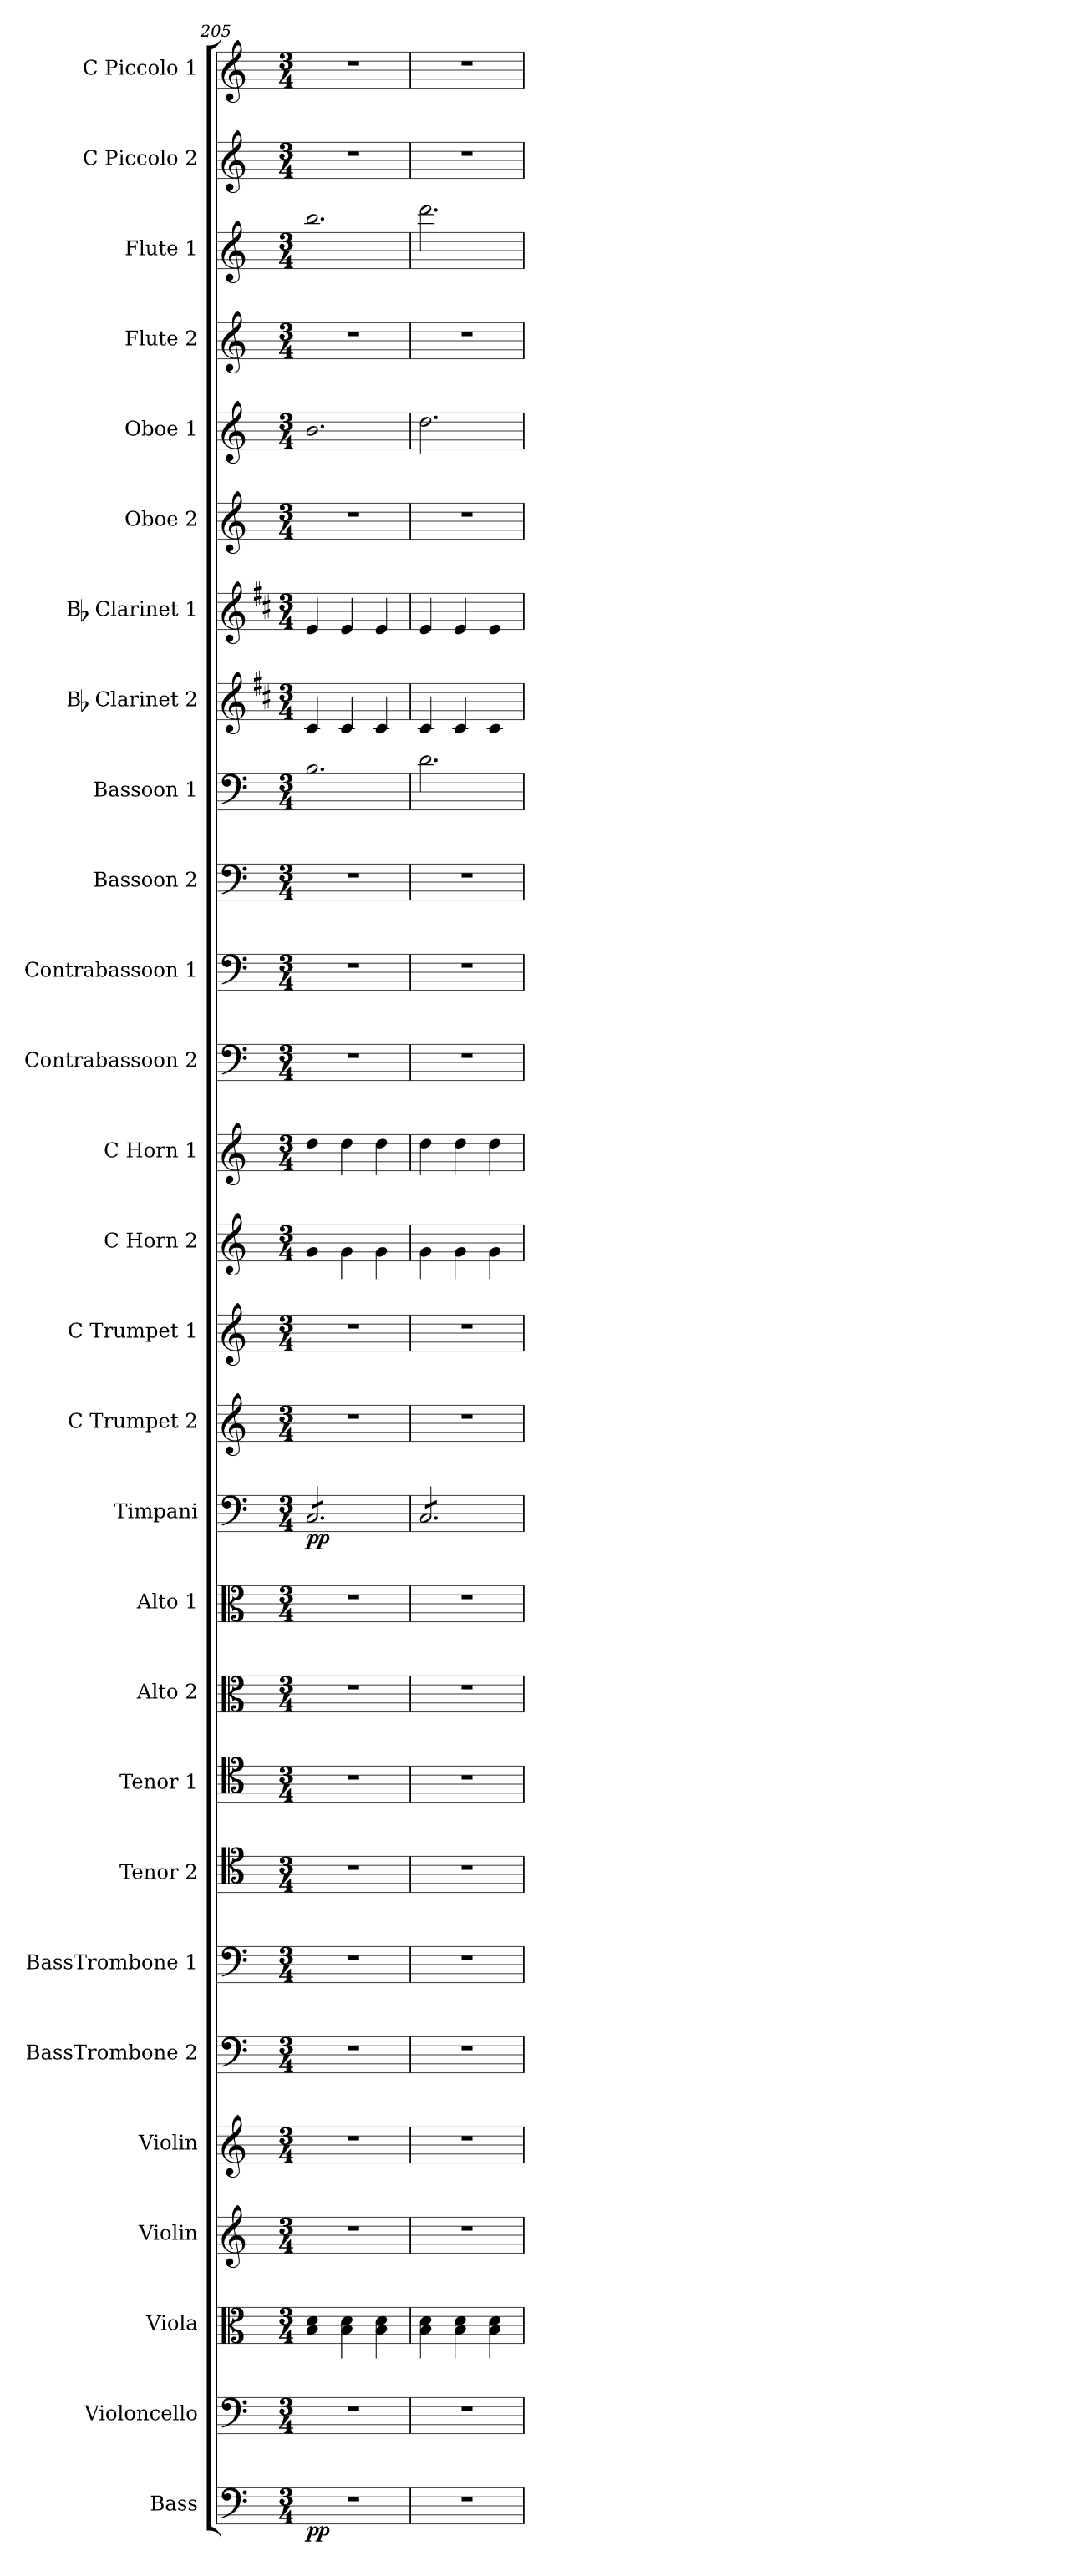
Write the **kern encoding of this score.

**kern	**dynam	**kern	**kern	**kern	**kern	**kern	**kern	**kern	**kern	**kern	**kern	**kern	**dynam	**kern	**kern	**kern	**kern	**kern	**kern	**kern	**kern	**kern	**kern	**kern	**kern	**kern	**kern	**kern	**kern
*part28	*part28	*part27	*part26	*part25	*part24	*part23	*part22	*part21	*part20	*part19	*part18	*part17	*part17	*part16	*part15	*part14	*part13	*part12	*part11	*part10	*part9	*part8	*part7	*part6	*part5	*part4	*part3	*part2	*part1
*staff28	*staff28	*staff27	*staff26	*staff25	*staff24	*staff23	*staff22	*staff21	*staff20	*staff19	*staff18	*staff17	*staff17	*staff16	*staff15	*staff14	*staff13	*staff12	*staff11	*staff10	*staff9	*staff8	*staff7	*staff6	*staff5	*staff4	*staff3	*staff2	*staff1
*I"Bass	*	*I"Violoncello	*I"Viola	*I"Violin	*I"Violin	*I"BassTrombone 2	*I"BassTrombone 1	*I"Tenor 2	*I"Tenor 1	*I"Alto 2	*I"Alto 1	*I"Timpani	*	*I"C Trumpet 2	*I"C Trumpet 1	*I"C Horn 2	*I"C Horn 1	*I"Contrabassoon 2	*I"Contrabassoon 1	*I"Bassoon 2	*I"Bassoon 1	*I"Bb Clarinet 2	*I"Bb Clarinet 1	*I"Oboe 2	*I"Oboe 1	*I"Flute 2	*I"Flute 1	*I"C Piccolo 2	*I"C Piccolo 1
*I'B	*	*I'Vc	*I'Vla	*I'Vln	*I'Vln	*I'BTrb 2	*I'BTrb 1	*I'T 2	*I'T 1	*I'A 2	*I'A 1	*I'Timp	*	*I'Tpt 2	*I'Tpt 1	*I'Hn 2	*I'Hn 1	*I'C Bsn 2	*I'C Bsn 1	*I'Bsn 2	*I'Bsn 1	*I'Cl 2	*I'Cl 1	*I'Ob 2	*I'Ob 1	*I'Fl 2	*I'Fl 1	*I'Picc 2	*I'Picc 1
*clefF4	*	*clefF4	*clefC3	*clefG2	*clefG2	*clefF4	*clefF4	*clefC4	*clefC4	*clefC3	*clefC3	*clefF4	*	*clefG2	*clefG2	*clefG2	*clefG2	*clefF4	*clefF4	*clefF4	*clefF4	*clefG2	*clefG2	*clefG2	*clefG2	*clefG2	*clefG2	*clefG2	*clefG2
*ITrd7c12	*	*	*	*	*	*	*	*	*	*	*	*	*	*	*	*ITrd7c12	*ITrd7c12	*ITrd7c12	*ITrd7c12	*	*	*ITrd1c2	*ITrd1c2	*	*	*	*	*ITrd-7c-12	*ITrd-7c-12
*k[]	*	*k[]	*k[]	*k[]	*k[]	*k[]	*k[]	*k[]	*k[]	*k[]	*k[]	*k[]	*	*k[]	*k[]	*k[]	*k[]	*k[]	*k[]	*k[]	*k[]	*k[]	*k[]	*k[]	*k[]	*k[]	*k[]	*k[]	*k[]
*M3/4	*	*M3/4	*M3/4	*M3/4	*M3/4	*M3/4	*M3/4	*M3/4	*M3/4	*M3/4	*M3/4	*M3/4	*	*M3/4	*M3/4	*M3/4	*M3/4	*M3/4	*M3/4	*M3/4	*M3/4	*M3/4	*M3/4	*M3/4	*M3/4	*M3/4	*M3/4	*M3/4	*M3/4
=205	=205	=205	=205	=205	=205	=205	=205	=205	=205	=205	=205	=205	=205	=205	=205	=205	=205	=205	=205	=205	=205	=205	=205	=205	=205	=205	=205	=205	=205
!	!LO:DY:b	!	!	!	!	!	!	!	!	!	!	!	!LO:DY:b	!	!	!	!	!	!	!	!	!	!	!	!	!	!	!	!
*	*	*	*	*	*	*	*	*	*	*	*	*tremolo	*	*	*	*	*	*	*	*	*	*	*	*	*	*	*	*	*
2.r	pp	2.r	4B\ 4d\	2.r	2.r	2.r	2.r	2.r	2.r	2.r	2.r	8CL	pp	2.r	2.r	4G\	4d\	2.r	2.r	2.r	2.B	4B/	4d/	2.r	2.b	2.r	2.bb	2.r	2.r
.	.	.	.	.	.	.	.	.	.	.	.	8C	.	.	.	.	.	.	.	.	.	.	.	.	.	.	.	.	.
.	.	.	4B\ 4d\	.	.	.	.	.	.	.	.	8C	.	.	.	4G\	4d\	.	.	.	.	4B/	4d/	.	.	.	.	.	.
.	.	.	.	.	.	.	.	.	.	.	.	8C	.	.	.	.	.	.	.	.	.	.	.	.	.	.	.	.	.
.	.	.	4B\ 4d\	.	.	.	.	.	.	.	.	8C	.	.	.	4G\	4d\	.	.	.	.	4B/	4d/	.	.	.	.	.	.
.	.	.	.	.	.	.	.	.	.	.	.	8CJ	.	.	.	.	.	.	.	.	.	.	.	.	.	.	.	.	.
=206	=206	=206	=206	=206	=206	=206	=206	=206	=206	=206	=206	=206	=206	=206	=206	=206	=206	=206	=206	=206	=206	=206	=206	=206	=206	=206	=206	=206	=206
2.r	.	2.r	4B\ 4d\	2.r	2.r	2.r	2.r	2.r	2.r	2.r	2.r	8CL	.	2.r	2.r	4G\	4d\	2.r	2.r	2.r	2.d	4B/	4d/	2.r	2.dd	2.r	2.ddd	2.r	2.r
.	.	.	.	.	.	.	.	.	.	.	.	8C	.	.	.	.	.	.	.	.	.	.	.	.	.	.	.	.	.
.	.	.	4B\ 4d\	.	.	.	.	.	.	.	.	8C	.	.	.	4G\	4d\	.	.	.	.	4B/	4d/	.	.	.	.	.	.
.	.	.	.	.	.	.	.	.	.	.	.	8C	.	.	.	.	.	.	.	.	.	.	.	.	.	.	.	.	.
.	.	.	4B\ 4d\	.	.	.	.	.	.	.	.	8C	.	.	.	4G\	4d\	.	.	.	.	4B/	4d/	.	.	.	.	.	.
.	.	.	.	.	.	.	.	.	.	.	.	8CJ	.	.	.	.	.	.	.	.	.	.	.	.	.	.	.	.	.
*	*	*	*	*	*	*	*	*	*	*	*	*Xtremolo	*	*	*	*	*	*	*	*	*	*	*	*	*	*	*	*	*
=	=	=	=	=	=	=	=	=	=	=	=	=	=	=	=	=	=	=	=	=	=	=	=	=	=	=	=	=	=
*-	*-	*-	*-	*-	*-	*-	*-	*-	*-	*-	*-	*-	*-	*-	*-	*-	*-	*-	*-	*-	*-	*-	*-	*-	*-	*-	*-	*-	*-
